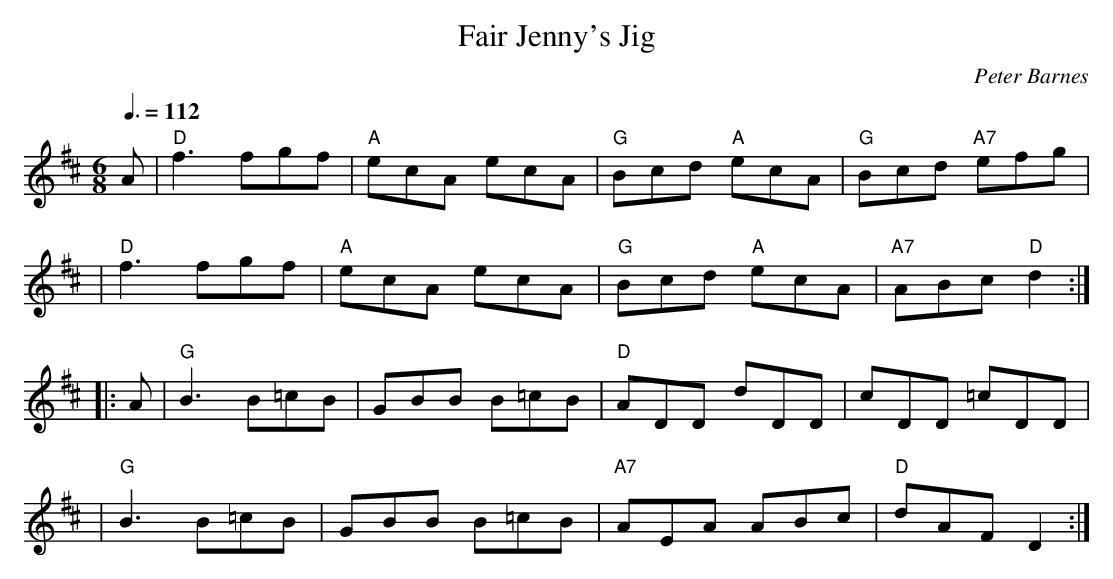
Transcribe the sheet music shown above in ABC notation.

X:1
T: Fair Jenny's Jig
C: Peter Barnes
M: 6/8
L: 1/8
Q: 3/8=112
K: D
A \
| "D"f3 fgf | "A"ecA ecA | "G"Bcd "A"ecA | "G"Bcd "A7"efg |
| "D"f3 fgf | "A"ecA ecA | "G"Bcd "A"ecA | "A7"ABc "D"d2 :|
|: A \
| "G"B3 B=cB | GBB B=cB | "D"ADD dDD | cDD =cDD |
| "G"B3 B=cB | GBB B=cB | "A7"AEA ABc | "D"dAF D2 :|
